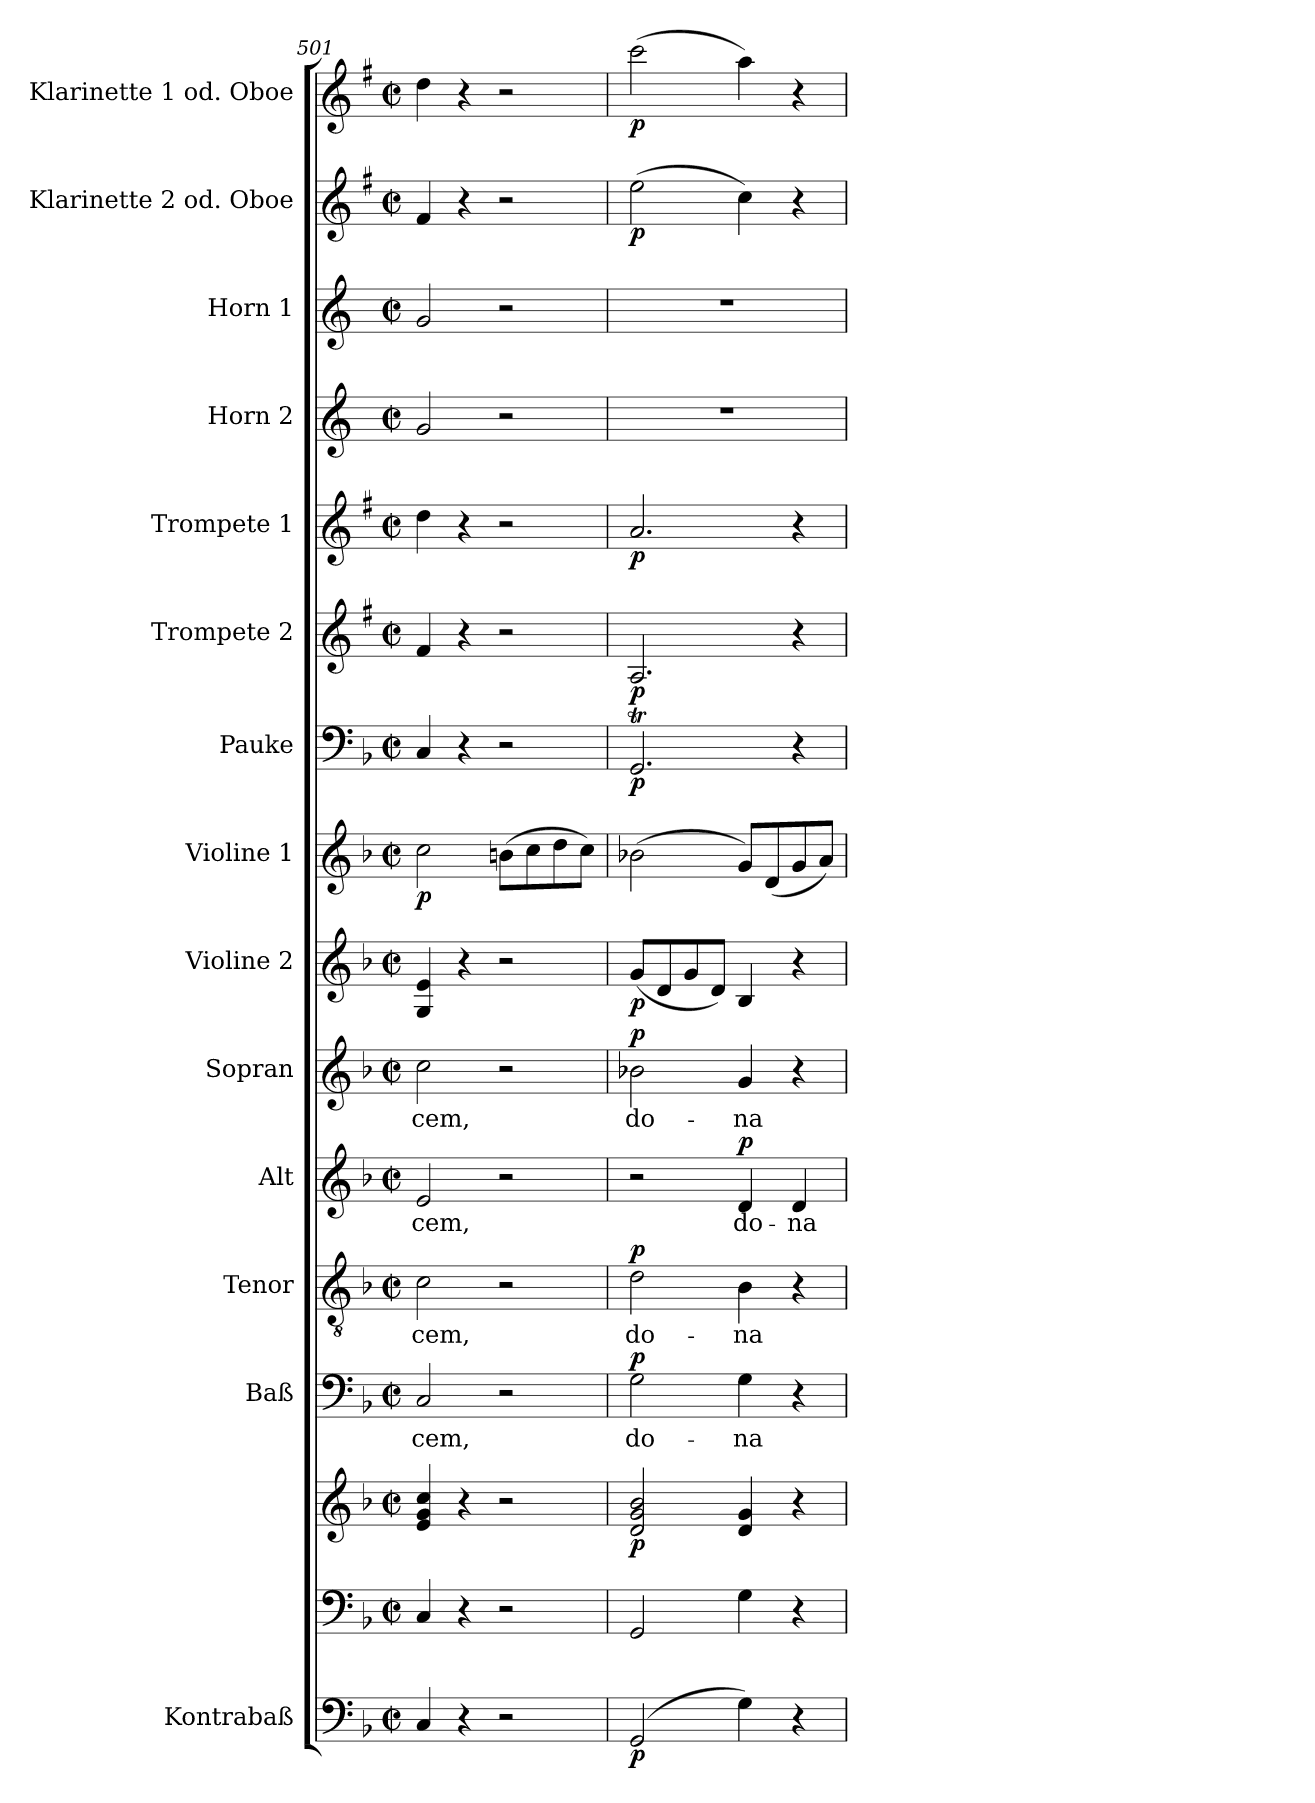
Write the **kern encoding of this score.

**kern	**dynam	**kern	**kern	**dynam	**kern	**text	**dynam	**kern	**text	**dynam	**kern	**text	**dynam	**kern	**text	**dynam	**kern	**dynam	**kern	**dynam	**kern	**dynam	**kern	**dynam	**kern	**dynam	**kern	**kern	**kern	**dynam	**kern	**dynam
*part15	*part15	*part14	*part14	*part14	*part13	*part13	*part13	*part12	*part12	*part12	*part11	*part11	*part11	*part10	*part10	*part10	*part9	*part9	*part8	*part8	*part7	*part7	*part6	*part6	*part5	*part5	*part4	*part3	*part2	*part2	*part1	*part1
*staff16	*staff16	*staff15	*staff14	*staff14/15	*staff13	*staff13	*staff13	*staff12	*staff12	*staff12	*staff11	*staff11	*staff11	*staff10	*staff10	*staff10	*staff9	*staff9	*staff8	*staff8	*staff7	*staff7	*staff6	*staff6	*staff5	*staff5	*staff4	*staff3	*staff2	*staff2	*staff1	*staff1
*I"Kontrabaß	*	*	*	*	*I"Baß	*	*	*I"Tenor	*	*	*I"Alt	*	*	*I"Sopran	*	*	*I"Violine 2	*	*I"Violine 1	*	*I"Pauke	*	*I"Trompete 2	*	*I"Trompete 1	*	*I"Horn 2	*I"Horn 1	*I"Klarinette 2 od. Oboe	*	*I"Klarinette 1 od. Oboe	*
*	*	*	*	*	*	*	*	*	*	*	*	*	*	*	*	*	*	*	*	*	*	*	*I'Tpt	*	*I'Tpt	*	*I'Hn	*I'Hn	*	*	*	*
*clefF4	*	*clefF4	*clefG2	*	*clefF4	*	*	*clefGv2	*	*	*clefG2	*	*	*clefG2	*	*	*clefG2	*	*clefG2	*	*clefF4	*	*clefG2	*	*clefG2	*	*clefG2	*clefG2	*clefG2	*	*clefG2	*
*ITrd7c12	*	*	*	*	*	*	*	*	*	*	*	*	*	*	*	*	*	*	*	*	*	*	*ITrd1c2	*	*ITrd1c2	*	*ITrd4c7	*ITrd4c7	*ITrd1c2	*	*ITrd1c2	*
*k[b-]	*	*k[b-]	*k[b-]	*	*k[b-]	*	*	*k[b-]	*	*	*k[b-]	*	*	*k[b-]	*	*	*k[b-]	*	*k[b-]	*	*k[b-]	*	*k[b-]	*	*k[b-]	*	*k[b-]	*k[b-]	*k[b-]	*	*k[b-]	*
*F:	*	*F:	*F:	*	*F:	*	*	*F:	*	*	*F:	*	*	*F:	*	*	*F:	*	*F:	*	*F:	*	*F:	*	*F:	*	*F:	*F:	*F:	*	*F:	*
*M2/2	*	*M2/2	*M2/2	*	*M2/2	*	*	*M2/2	*	*	*M2/2	*	*	*M2/2	*	*	*M2/2	*	*M2/2	*	*M2/2	*	*M2/2	*	*M2/2	*	*M2/2	*M2/2	*M2/2	*	*M2/2	*
*met(c|)	*	*met(c|)	*met(c|)	*	*met(c|)	*	*	*met(c|)	*	*	*met(c|)	*	*	*met(c|)	*	*	*met(c|)	*	*met(c|)	*	*met(c|)	*	*met(c|)	*	*met(c|)	*	*met(c|)	*met(c|)	*met(c|)	*	*met(c|)	*
=501	=501	=501	=501	=501	=501	=501	=501	=501	=501	=501	=501	=501	=501	=501	=501	=501	=501	=501	=501	=501	=501	=501	=501	=501	=501	=501	=501	=501	=501	=501	=501	=501
!	!	!	!	!	!	!LO:LY:b	!	!	!LO:LY:b	!	!	!LO:LY:b	!	!	!LO:LY:b	!	!	!	!	!LO:DY:b	!	!	!	!	!	!	!	!	!	!	!	!
4CC/	.	4C/	4e/ 4g/ 4cc/	.	2C/	-cem,	.	2c\	-cem,	.	2e/	-cem,	.	2cc\	-cem,	.	4G/ 4e/	.	2cc\	p	4C/	.	4e/	.	4cc\	.	2c/	2c/	4e/	.	4cc\	.
4r	.	4r	4r	.	.	.	.	.	.	.	.	.	.	.	.	.	4r	.	.	.	4r	.	4r	.	4r	.	.	.	4r	.	4r	.
2r	.	2r	2r	.	2r	.	.	2r	.	.	2r	.	.	2r	.	.	2r	.	(>8bn\L	.	2r	.	2r	.	2r	.	2r	2r	2r	.	2r	.
.	.	.	.	.	.	.	.	.	.	.	.	.	.	.	.	.	.	.	8cc\	.	.	.	.	.	.	.	.	.	.	.	.	.
.	.	.	.	.	.	.	.	.	.	.	.	.	.	.	.	.	.	.	8dd\	.	.	.	.	.	.	.	.	.	.	.	.	.
.	.	.	.	.	.	.	.	.	.	.	.	.	.	.	.	.	.	.	8cc\J)	.	.	.	.	.	.	.	.	.	.	.	.	.
!!LO:PB:g=z
=502	=502	=502	=502	=502	=502	=502	=502	=502	=502	=502	=502	=502	=502	=502	=502	=502	=502	=502	=502	=502	=502	=502	=502	=502	=502	=502	=502	=502	=502	=502	=502	=502
!	!LO:DY:b	!	!	!LO:DY:b	!	!LO:LY:b	!LO:DY:a	!	!LO:LY:b	!LO:DY:a	!	!	!	!	!LO:LY:b	!LO:DY:a	!	!LO:DY:b	!	!	!	!LO:DY:b	!	!LO:DY:b	!	!LO:DY:b	!	!	!	!LO:DY:b	!	!LO:DY:b
(2GGG/	p	2GG/	2d/ 2g/ 2b-/	p	2G\	do-	p	2d\	do-	p	2r	.	.	2b-X\	do-	p	(<8g/L	p	(>2b-X\	.	2.GGT/	p	2.G/	p	2.g/	p	1r	1r	(>2dd\	p	(>2bb-\	p
.	.	.	.	.	.	.	.	.	.	.	.	.	.	.	.	.	8d/	.	.	.	.	.	.	.	.	.	.	.	.	.	.	.
.	.	.	.	.	.	.	.	.	.	.	.	.	.	.	.	.	8g/	.	.	.	.	.	.	.	.	.	.	.	.	.	.	.
.	.	.	.	.	.	.	.	.	.	.	.	.	.	.	.	.	8d/J)	.	.	.	.	.	.	.	.	.	.	.	.	.	.	.
!	!	!	!	!	!	!LO:LY:b	!	!	!LO:LY:b	!	!	!LO:LY:b	!LO:DY:a	!	!LO:LY:b	!	!	!	!	!	!	!	!	!	!	!	!	!	!	!	!	!
4GG\)	.	4G\	4d/ 4g/	.	4G\	-na	.	4B-\	-na	.	4d/	do-	p	4g/	-na	.	4B-/	.	8g/L)	.	.	.	.	.	.	.	.	.	4b-\)	.	4gg\)	.
.	.	.	.	.	.	.	.	.	.	.	.	.	.	.	.	.	.	.	(<8d/	.	.	.	.	.	.	.	.	.	.	.	.	.
!	!	!	!	!	!	!	!	!	!	!	!	!LO:LY:b	!	!	!	!	!	!	!	!	!	!	!	!	!	!	!	!	!	!	!	!
4r	.	4r	4r	.	4r	.	.	4r	.	.	4d/	-na	.	4r	.	.	4r	.	8g/	.	4r	.	4r	.	4r	.	.	.	4r	.	4r	.
.	.	.	.	.	.	.	.	.	.	.	.	.	.	.	.	.	.	.	8a/J)	.	.	.	.	.	.	.	.	.	.	.	.	.
=	=	=	=	=	=	=	=	=	=	=	=	=	=	=	=	=	=	=	=	=	=	=	=	=	=	=	=	=	=	=	=	=
*-	*-	*-	*-	*-	*-	*-	*-	*-	*-	*-	*-	*-	*-	*-	*-	*-	*-	*-	*-	*-	*-	*-	*-	*-	*-	*-	*-	*-	*-	*-	*-	*-
